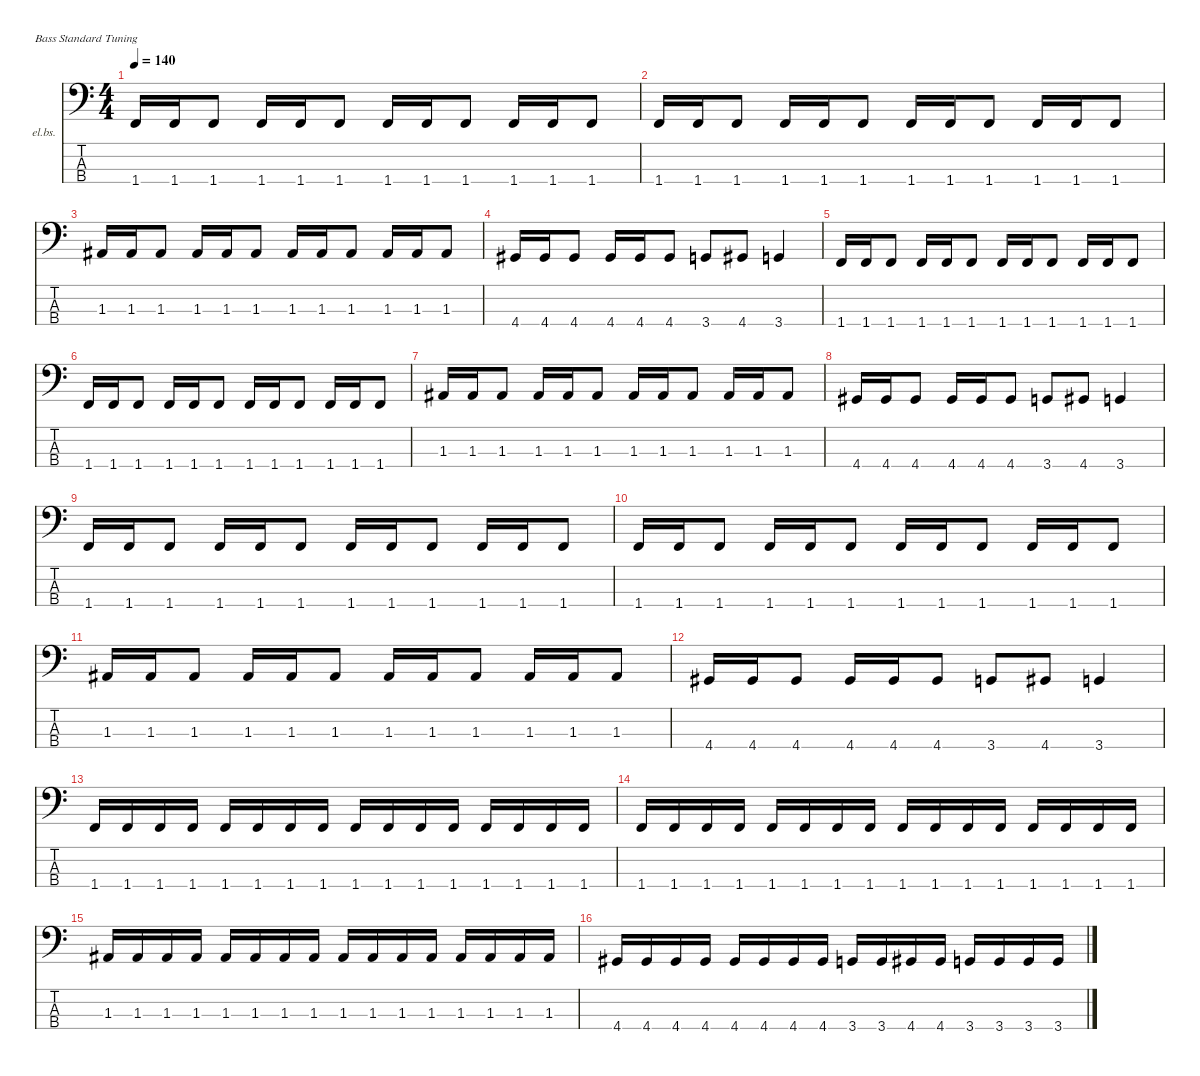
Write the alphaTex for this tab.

\defaultSystemsLayout 4
\hideDynamics
\bracketExtendMode nobrackets
\firstSystemTrackNameOrientation horizontal
\otherSystemsTrackNameOrientation horizontal
\track ("Electric Bass" "el.bs.") {instrument electricbassfinger}
\staff {score tabs}
\tuning (G2 D2 A1 E1)
\ts (4 4)
\tempo 140
\clef f4
\ks c
1.4.16{dy mf} 1.4.16 1.4.8 1.4.16 1.4.16 1.4.8 1.4.16 1.4.16 1.4.8 1.4.16 1.4.16 1.4.8 |
1.4.16 1.4.16 1.4.8 1.4.16 1.4.16 1.4.8 1.4.16 1.4.16 1.4.8 1.4.16 1.4.16 1.4.8 |
1.3{acc #}.16 1.3{acc #}.16 1.3{acc #}.8 1.3{acc #}.16 1.3{acc #}.16 1.3{acc #}.8 1.3{acc #}.16 1.3{acc #}.16 1.3{acc #}.8 1.3{acc #}.16 1.3{acc #}.16 1.3{acc #}.8 |
4.4{acc #}.16 4.4{acc #}.16 4.4{acc #}.8 4.4{acc #}.16 4.4{acc #}.16 4.4{acc #}.8 3.4.8 4.4{acc #}.8 3.4.4 |
1.4.16 1.4.16 1.4.8 1.4.16 1.4.16 1.4.8 1.4.16 1.4.16 1.4.8 1.4.16 1.4.16 1.4.8 |
1.4.16 1.4.16 1.4.8 1.4.16 1.4.16 1.4.8 1.4.16 1.4.16 1.4.8 1.4.16 1.4.16 1.4.8 |
1.3{acc #}.16 1.3{acc #}.16 1.3{acc #}.8 1.3{acc #}.16 1.3{acc #}.16 1.3{acc #}.8 1.3{acc #}.16 1.3{acc #}.16 1.3{acc #}.8 1.3{acc #}.16 1.3{acc #}.16 1.3{acc #}.8 |
4.4{acc #}.16 4.4{acc #}.16 4.4{acc #}.8 4.4{acc #}.16 4.4{acc #}.16 4.4{acc #}.8 3.4.8 4.4{acc #}.8 3.4.4 |
1.4.16 1.4.16 1.4.8 1.4.16 1.4.16 1.4.8 1.4.16 1.4.16 1.4.8 1.4.16 1.4.16 1.4.8 |
1.4.16 1.4.16 1.4.8 1.4.16 1.4.16 1.4.8 1.4.16 1.4.16 1.4.8 1.4.16 1.4.16 1.4.8 |
1.3{acc #}.16 1.3{acc #}.16 1.3{acc #}.8 1.3{acc #}.16 1.3{acc #}.16 1.3{acc #}.8 1.3{acc #}.16 1.3{acc #}.16 1.3{acc #}.8 1.3{acc #}.16 1.3{acc #}.16 1.3{acc #}.8 |
4.4{acc #}.16 4.4{acc #}.16 4.4{acc #}.8 4.4{acc #}.16 4.4{acc #}.16 4.4{acc #}.8 3.4.8 4.4{acc #}.8 3.4.4 |
1.4.16 1.4.16 1.4.16 1.4.16 1.4.16 1.4.16 1.4.16 1.4.16 1.4.16 1.4.16 1.4.16 1.4.16 1.4.16 1.4.16 1.4.16 1.4.16 |
1.4.16 1.4.16 1.4.16 1.4.16 1.4.16 1.4.16 1.4.16 1.4.16 1.4.16 1.4.16 1.4.16 1.4.16 1.4.16 1.4.16 1.4.16 1.4.16 |
1.3{acc #}.16 1.3{acc #}.16 1.3{acc #}.16 1.3{acc #}.16 1.3{acc #}.16 1.3{acc #}.16 1.3{acc #}.16 1.3{acc #}.16 1.3{acc #}.16 1.3{acc #}.16 1.3{acc #}.16 1.3{acc #}.16 1.3{acc #}.16 1.3{acc #}.16 1.3{acc #}.16 1.3{acc #}.16 |
4.4{acc #}.16 4.4{acc #}.16 4.4{acc #}.16 4.4{acc #}.16 4.4{acc #}.16 4.4{acc #}.16 4.4{acc #}.16 4.4{acc #}.16 3.4.16 3.4.16 4.4{acc #}.16 4.4{acc #}.16 3.4.16 3.4.16 3.4.16 3.4.16
